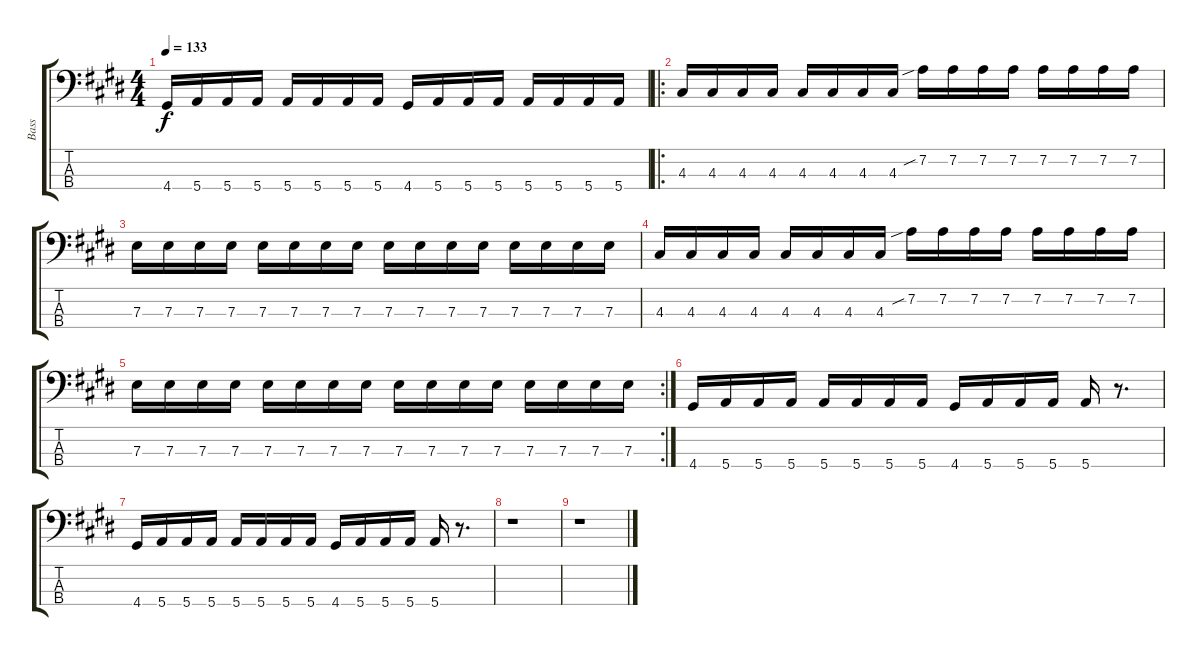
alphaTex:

\track ("Bass" "Bass") {instrument electricbassfinger}
\staff {score tabs}
\tuning (G2 D2 A1 E1) {hide}
\ts (4 4)
\tempo 133
\clef f4
\ks c#minor
4.4.16{dy f} 5.4.16 5.4.16 5.4.16 5.4.16 5.4.16 5.4.16 5.4.16 4.4.16 5.4.16 5.4.16 5.4.16 5.4.16 5.4.16 5.4.16 5.4.16 |
\ro
\ks e
4.3.16 4.3.16 4.3.16 4.3.16 4.3.16 4.3.16 4.3.16 4.3.16 7.2{sib}.16 7.2.16 7.2.16 7.2.16 7.2.16 7.2.16 7.2.16 7.2.16 |
\ks c#minor
7.3.16 7.3.16 7.3.16 7.3.16 7.3.16 7.3.16 7.3.16 7.3.16 7.3.16 7.3.16 7.3.16 7.3.16 7.3.16 7.3.16 7.3.16 7.3.16 |
\ks e
4.3.16 4.3.16 4.3.16 4.3.16 4.3.16 4.3.16 4.3.16 4.3.16 7.2{sib}.16 7.2.16 7.2.16 7.2.16 7.2.16 7.2.16 7.2.16 7.2.16 |
\rc 2
\ks c#minor
7.3.16 7.3.16 7.3.16 7.3.16 7.3.16 7.3.16 7.3.16 7.3.16 7.3.16 7.3.16 7.3.16 7.3.16 7.3.16 7.3.16 7.3.16 7.3.16 |
\ks e
4.4.16 5.4.16 5.4.16 5.4.16 5.4.16 5.4.16 5.4.16 5.4.16 4.4.16 5.4.16 5.4.16 5.4.16 5.4.16 r.8{d} |
\ks c#minor
4.4.16 5.4.16 5.4.16 5.4.16 5.4.16 5.4.16 5.4.16 5.4.16 4.4.16 5.4.16 5.4.16 5.4.16 5.4.16 r.8{d} |
r.1 |
r.1
